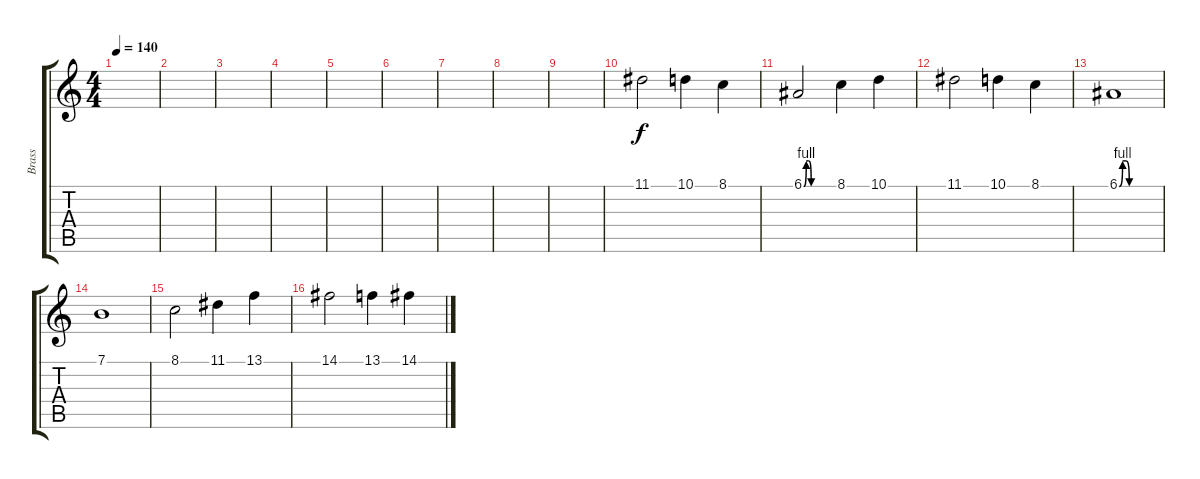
\track ("Brass" "Brass") {instrument trumpet}
\staff {score tabs}
\tuning (E4 B3 G3 D3 A2 E2) {hide}
\ts (4 4)
\tempo 140
\clef g2
\ks c
|
|
|
|
|
|
|
|
|
11.1.2 10.1.4 8.1.4 |
6.1{be (custom 0 0 5 4 10 4 15 0 20 0 25 0 30 0 60 0)}.2 8.1.4 10.1.4 |
11.1.2 10.1.4 8.1.4 |
6.1{be (custom 0 0 5 4 10 4 15 0 20 0 25 0 30 0 35 0 60 0)}.1 |
7.1.1 |
8.1.2 11.1.4 13.1.4 |
14.1.2 13.1.4 14.1.4
